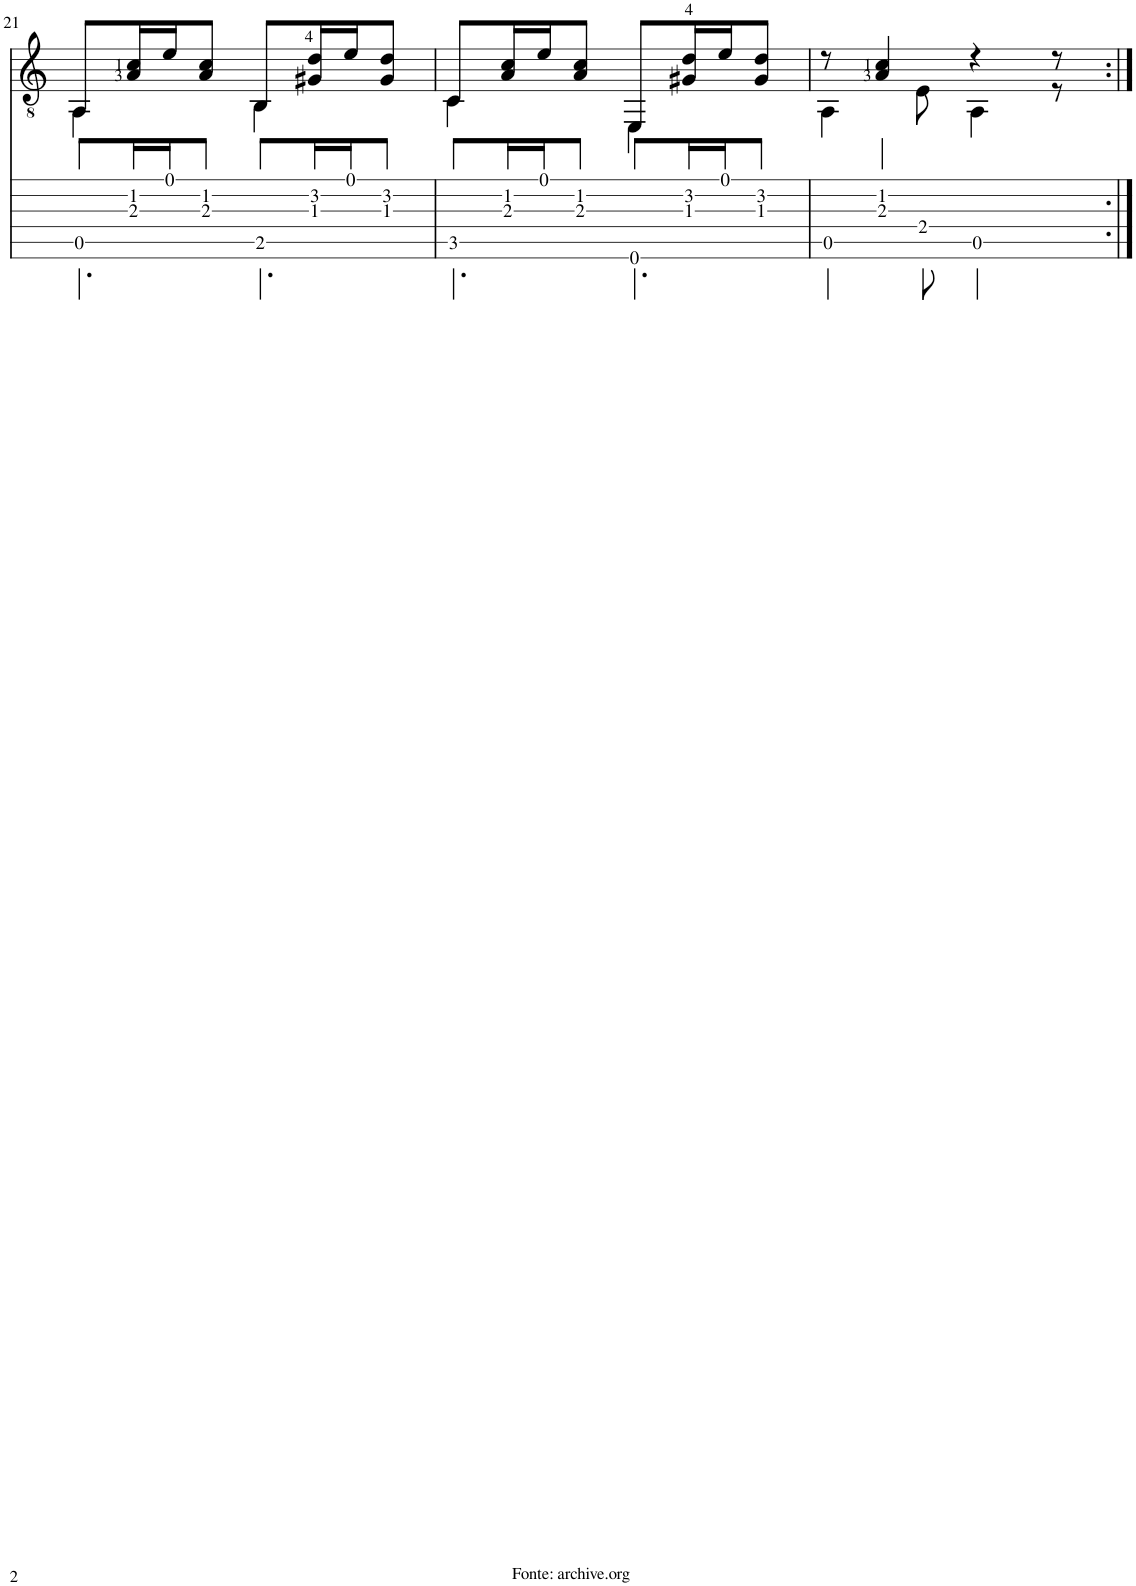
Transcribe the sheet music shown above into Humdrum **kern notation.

**kern	**kern
*part2	*part1
*staff2	*staff1
*I"Chitarra classica (Intavolatura)	*I"Classical Guitar
!!LO:PB:g=z
*	*clefGv2
*k[]	*k[]
*M6/8	*M6/8
=21	=21
*^	*^
8AA/L	4.AA\	8AA/L	4.AA\
16A/ 16c/L	.	16A/ 16c/L	.
16e/J	.	16e/J	.
8A/ 8c/J	.	8A/ 8c/J	.
8BB/L	4.BB\	8BB/L	4.BB\
16G#X/ 16d/L	.	16G#X/ 16d/L	.
16e/J	.	16e/J	.
8G#/ 8d/J	.	8G#/ 8d/J	.
=22	=22	=22	=22
8C/L	4.C\	8C/L	4.C\
16A/ 16c/L	.	16A/ 16c/L	.
16e/J	.	16e/J	.
8A/ 8c/J	.	8A/ 8c/J	.
8EE/L	4.EE\	8EE/L	4.EE\
16G#X/ 16d/L	.	16G#X/ 16d/L	.
16e/J	.	16e/J	.
8G#/ 8d/J	.	8G#/ 8d/J	.
=23	=23	=23	=23
8r	4AA\	8r	4AA\
4A/ 4c/	.	4A/ 4c/	.
.	8E\	.	8E\
4r	4AA\	4r	4AA\
8r	8r	8r	8r
*v	*v	*	*
*	*v	*v
=:|!	=:|!
*-	*-
